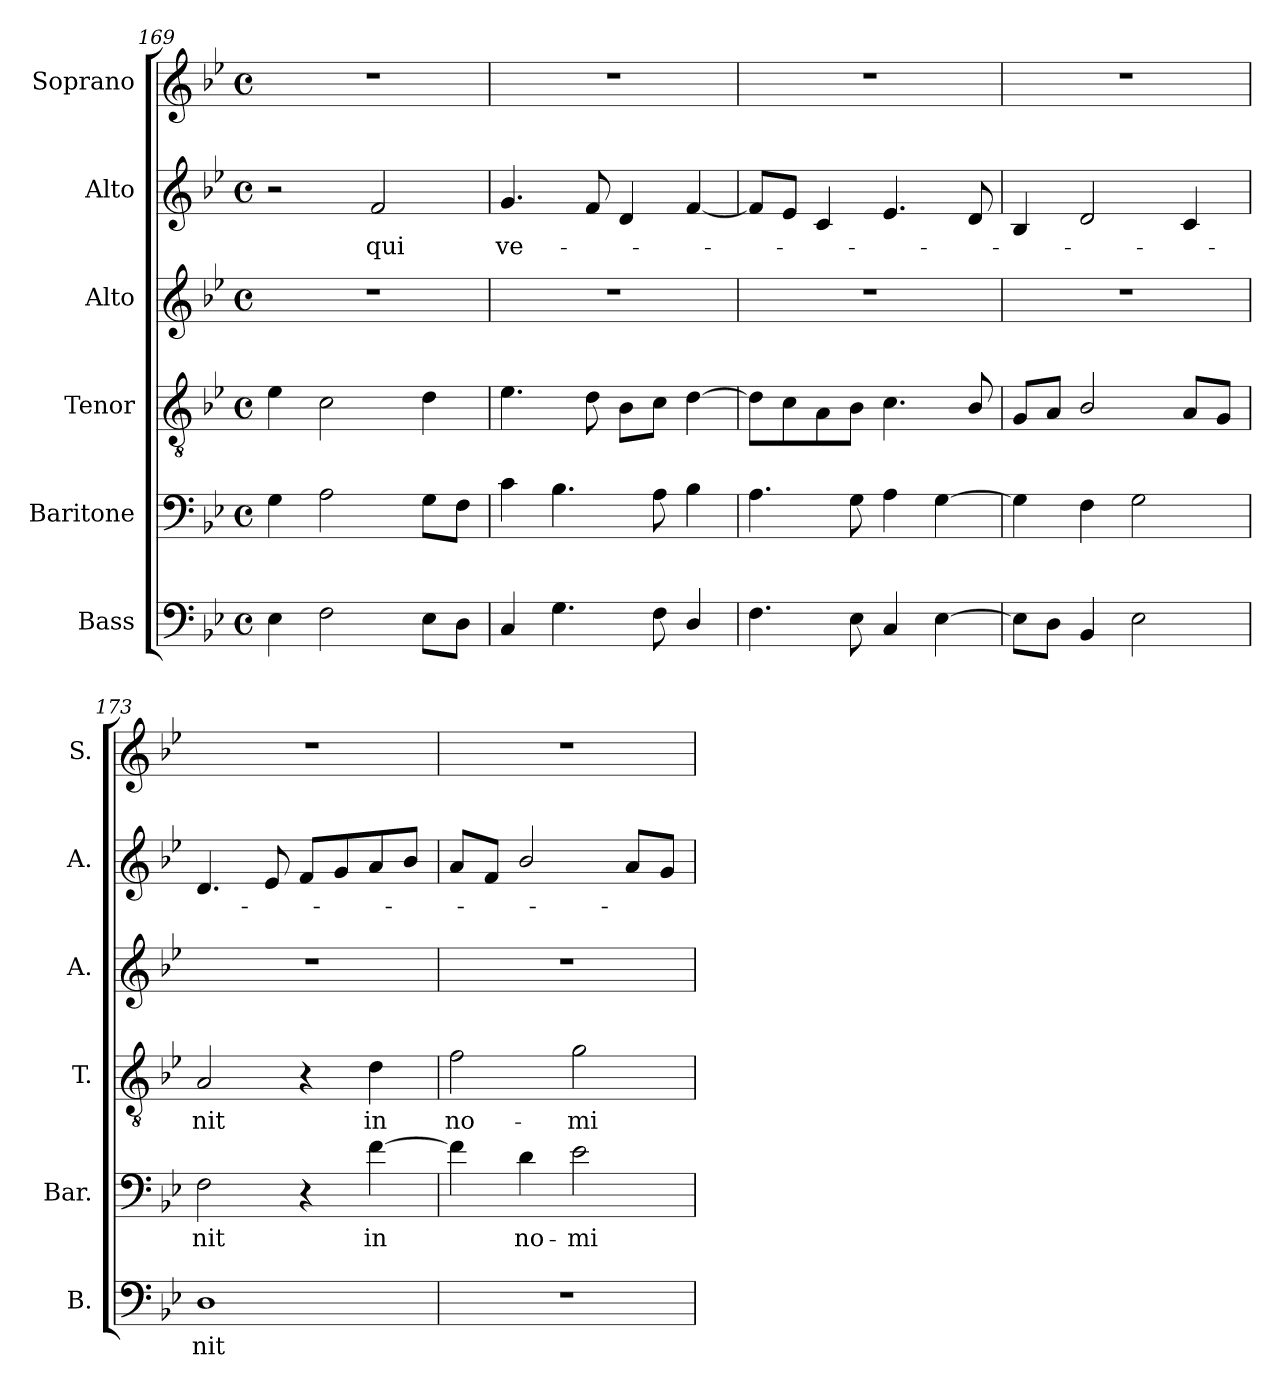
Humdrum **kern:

**kern	**text	**kern	**text	**kern	**text	**kern	**kern	**text	**kern
*part6	*part6	*part5	*part5	*part4	*part4	*part3	*part2	*part2	*part1
*staff6	*staff6	*staff5	*staff5	*staff4	*staff4	*staff3	*staff2	*staff2	*staff1
*I"Bass	*	*I"Baritone	*	*I"Tenor	*	*I"Alto	*I"Alto	*	*I"Soprano
*I'B.	*	*I'Bar.	*	*I'T.	*	*I'A.	*I'A.	*	*I'S.
*clefF4	*	*clefF4	*	*clefGv2	*	*clefG2	*clefG2	*	*clefG2
*	*	*	*	*ITrd7c12	*	*	*	*	*
*k[b-e-]	*	*k[b-e-]	*	*k[b-e-]	*	*k[b-e-]	*k[b-e-]	*	*k[b-e-]
*B-:	*	*B-:	*	*B-:	*	*B-:	*B-:	*	*B-:
*M4/4	*	*M4/4	*	*M4/4	*	*M4/4	*M4/4	*	*M4/4
*met(c)	*	*met(c)	*	*met(c)	*	*met(c)	*met(c)	*	*met(c)
=169	=169	=169	=169	=169	=169	=169	=169	=169	=169
4E-i\	.	4Gi\	.	4E-i\	.	1r	2r	.	1r
2Fi\	.	2Ai\	.	2Ci\	.	.	.	.	.
!	!	!	!	!	!	!	!	!LO:LY:b:color=#000000	!
.	.	.	.	.	.	.	2fi/	qui	.
8E-i\L	.	8Gi\L	.	4Di\	.	.	.	.	.
8Di\J	.	8Fi\J	.	.	.	.	.	.	.
=170	=170	=170	=170	=170	=170	=170	=170	=170	=170
!	!	!	!	!	!	!	!	!LO:LY:b:color=#000000	!
4Ci/	.	4ci\	.	4.E-i\	.	1r	4.gi/	ve-	1r
4.Gi\	.	4.B-i\	.	.	.	.	.	.	.
.	.	.	.	8Di\	.	.	8fi/	.	.
.	.	.	.	8BB-i\L	.	.	4di/	.	.
8Fi\	.	8Ai\	.	8Ci\J	.	.	.	.	.
4Di/	.	4B-i\	.	[4Di\	.	.	[4fi/	.	.
!!LO:LB:g=z
=171	=171	=171	=171	=171	=171	=171	=171	=171	=171
4.Fi\	.	4.Ai\	.	8Di\L]	.	1r	8fi/L]	.	1r
.	.	.	.	8Ci\	.	.	8e-i/J	.	.
.	.	.	.	8AAi\	.	.	4ci/	.	.
8E-i\	.	8Gi\	.	8BB-i\J	.	.	.	.	.
4Ci/	.	4Ai\	.	4.Ci\	.	.	4.e-i/	.	.
[4E-i\	.	[4Gi\	.	.	.	.	.	.	.
.	.	.	.	8BB-i/	.	.	8di/	.	.
=172	=172	=172	=172	=172	=172	=172	=172	=172	=172
8E-i\L]	.	4Gi\]	.	8GGi/L	.	1r	4B-i/	.	1r
8Di\J	.	.	.	8AAi/J	.	.	.	.	.
4BB-i/	.	4Fi\	.	2BB-i/	.	.	2di/	.	.
2E-i\	.	2Gi\	.	.	.	.	.	.	.
.	.	.	.	8AAi/L	.	.	4ci/	.	.
.	.	.	.	8GGi/J	.	.	.	.	.
=173	=173	=173	=173	=173	=173	=173	=173	=173	=173
!	!LO:LY:b:color=#000000	!	!	!	!	!	!	!	!
!	!	!	!LO:LY:b:color=#000000	!	!	!	!	!	!
!	!	!	!	!	!LO:LY:b:color=#000000	!	!	!	!
1Di	-nit	2Fi\	-nit	2AAi/	-nit	1r	4.di/	.	1r
.	.	.	.	.	.	.	8e-i/	.	.
.	.	4r	.	4r	.	.	8fi/L	.	.
.	.	.	.	.	.	.	8gi/	.	.
!	!	!	!LO:LY:b:color=#000000	!	!	!	!	!	!
!	!	!	!	!	!LO:LY:b:color=#000000	!	!	!	!
.	.	[4fi\	in	4Di\	in	.	8ai/	.	.
.	.	.	.	.	.	.	8b-i/J	.	.
=174	=174	=174	=174	=174	=174	=174	=174	=174	=174
!	!	!	!	!	!LO:LY:b:color=#000000	!	!	!	!
1r	.	4fi\]	.	2Fi\	no-	1r	8ai/L	.	1r
.	.	.	.	.	.	.	8fi/J	.	.
!	!	!	!LO:LY:b:color=#000000	!	!	!	!	!	!
.	.	4di\	no-	.	.	.	2b-i/	.	.
!	!	!	!LO:LY:b:color=#000000	!	!	!	!	!	!
!	!	!	!	!	!LO:LY:b:color=#000000	!	!	!	!
.	.	2e-i\	-mi-	2Gi\	-mi-	.	.	.	.
.	.	.	.	.	.	.	8ai/L	.	.
.	.	.	.	.	.	.	8gi/J	.	.
=	=	=	=	=	=	=	=	=	=
*-	*-	*-	*-	*-	*-	*-	*-	*-	*-
